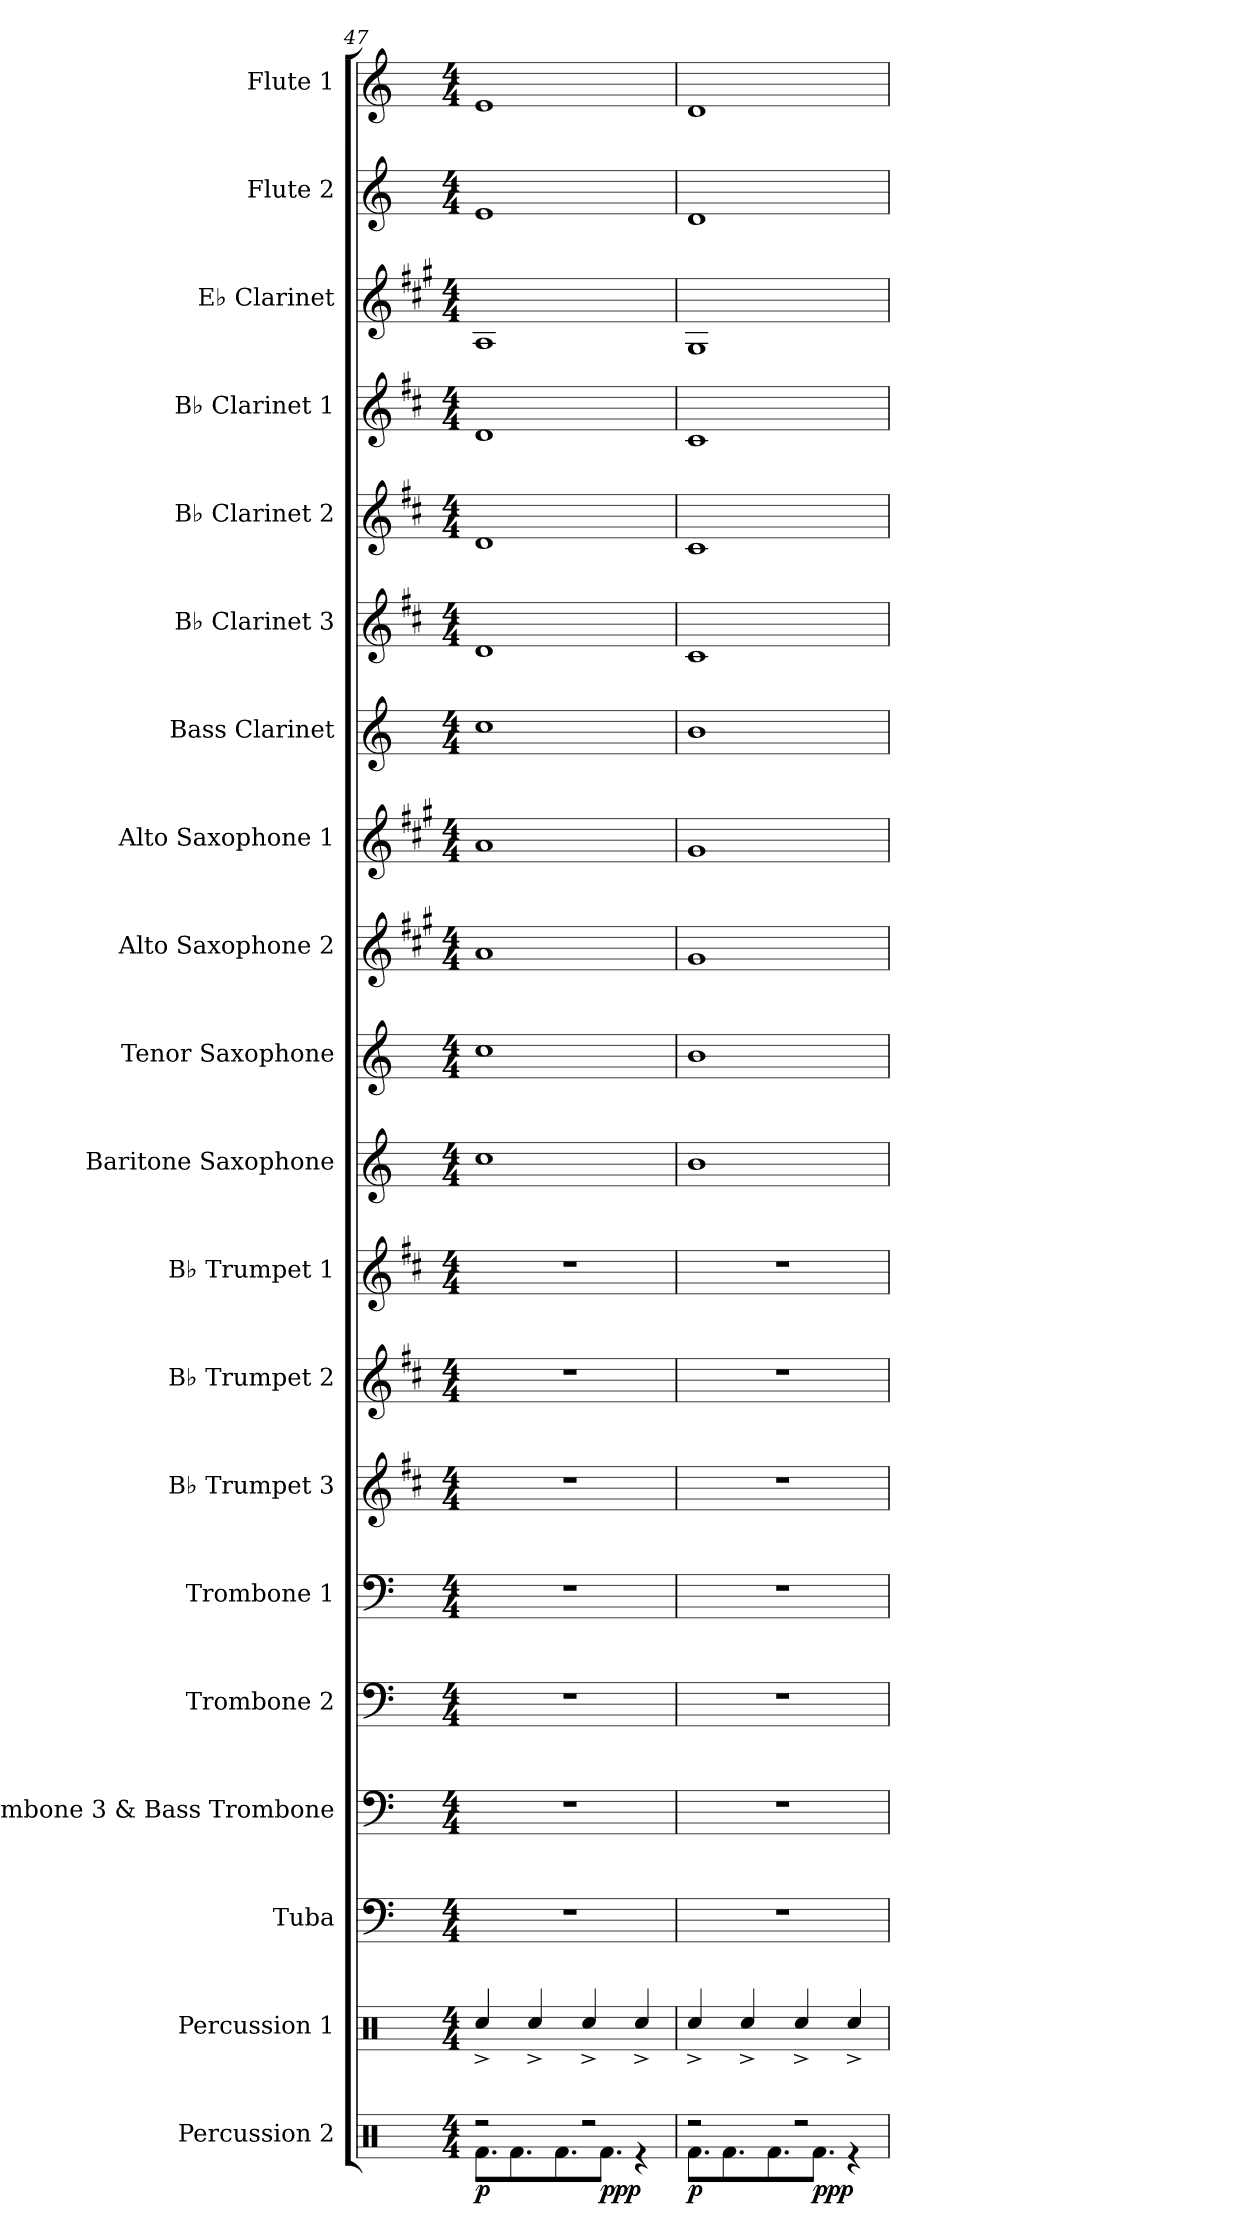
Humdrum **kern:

**kern	**dynam	**kern	**kern	**kern	**kern	**kern	**kern	**kern	**kern	**kern	**kern	**kern	**kern	**kern	**kern	**kern	**kern	**kern	**kern	**kern
*part20	*part20	*part19	*part18	*part17	*part16	*part15	*part14	*part13	*part12	*part11	*part10	*part9	*part8	*part7	*part6	*part5	*part4	*part3	*part2	*part1
*staff20	*staff20	*staff19	*staff18	*staff17	*staff16	*staff15	*staff14	*staff13	*staff12	*staff11	*staff10	*staff9	*staff8	*staff7	*staff6	*staff5	*staff4	*staff3	*staff2	*staff1
*I"Percussion 2	*	*I"Percussion 1	*I"Tuba	*I"Trombone 3 &amp; Bass Trombone	*I"Trombone 2	*I"Trombone 1	*I"B♭ Trumpet 3	*I"B♭ Trumpet 2	*I"B♭ Trumpet 1	*I"Baritone Saxophone	*I"Tenor Saxophone	*I"Alto Saxophone 2	*I"Alto Saxophone 1	*I"Bass Clarinet	*I"B♭ Clarinet 3	*I"B♭ Clarinet 2	*I"B♭ Clarinet 1	*I"E♭ Clarinet	*I"Flute 2	*I"Flute 1
*I'Perc. 2	*	*I'Perc. 1	*I'Tba.	*I'Tbn. 3 B. Tbn.	*I'Tbn. 2	*I'Tbn. 1	*I'B♭ Tpt. 3	*I'B♭ Tpt. 2	*I'B♭ Tpt. 1	*I'Bar. Sax.	*I'T. Sax.	*I'A. Sax. 2	*I'A. Sax. 1	*I'B. Cl.	*I'B♭ Cl. 3	*I'B♭ Cl. 2	*I'B♭ Cl. 1	*I'E♭ Cl.	*I'Fl. 2	*I'Fl. 1
*clefX	*	*clefX	*clefF4	*clefF4	*clefF4	*clefF4	*clefG2	*clefG2	*clefG2	*clefG2	*clefG2	*clefG2	*clefG2	*clefG2	*clefG2	*clefG2	*clefG2	*clefG2	*clefG2	*clefG2
*	*	*	*	*	*	*	*ITrd1c2	*ITrd1c2	*ITrd1c2	*ITrd12c21	*ITrd8c14	*ITrd5c9	*ITrd5c9	*ITrd8c14	*ITrd1c2	*ITrd1c2	*ITrd1c2	*ITrd-2c-3	*	*
*k[]	*	*k[]	*k[]	*k[]	*k[]	*k[]	*k[]	*k[]	*k[]	*k[]	*k[]	*k[]	*k[]	*k[]	*k[]	*k[]	*k[]	*k[]	*k[]	*k[]
*M4/4	*	*M4/4	*M4/4	*M4/4	*M4/4	*M4/4	*M4/4	*M4/4	*M4/4	*M4/4	*M4/4	*M4/4	*M4/4	*M4/4	*M4/4	*M4/4	*M4/4	*M4/4	*M4/4	*M4/4
=47	=47	=47	=47	=47	=47	=47	=47	=47	=47	=47	=47	=47	=47	=47	=47	=47	=47	=47	=47	=47
*^	*	*	*	*	*	*	*	*	*	*	*	*	*	*	*	*	*	*	*	*
!	!	!LO:DY:b	!	!	!	!	!	!	!	!	!	!	!	!	!	!	!	!	!	!	!
2r	8.Rf\L	p	4Rcc^/	1r	1r	1r	1r	1r	1r	1r	1c	1c	1c	1c	1c	1c	1c	1c	1c	1e	1e
.	8.Rf\	.	.	.	.	.	.	.	.	.	.	.	.	.	.	.	.	.	.	.	.
.	.	.	4Rcc^/	.	.	.	.	.	.	.	.	.	.	.	.	.	.	.	.	.	.
.	8.Rf\	.	.	.	.	.	.	.	.	.	.	.	.	.	.	.	.	.	.	.	.
2r	.	.	4Rcc^/	.	.	.	.	.	.	.	.	.	.	.	.	.	.	.	.	.	.
!	!	!LO:DY:b	!	!	!	!	!	!	!	!	!	!	!	!	!	!	!	!	!	!	!
.	8.Rf\J	ppp	.	.	.	.	.	.	.	.	.	.	.	.	.	.	.	.	.	.	.
.	4r	.	4Rcc^/	.	.	.	.	.	.	.	.	.	.	.	.	.	.	.	.	.	.
=48	=48	=48	=48	=48	=48	=48	=48	=48	=48	=48	=48	=48	=48	=48	=48	=48	=48	=48	=48	=48	=48
!	!	!LO:DY:b	!	!	!	!	!	!	!	!	!	!	!	!	!	!	!	!	!	!	!
2r	8.Rf\L	p	4Rcc^/	1r	1r	1r	1r	1r	1r	1r	1B	1B	1B	1B	1B	1B	1B	1B	1B	1d	1d
.	8.Rf\	.	.	.	.	.	.	.	.	.	.	.	.	.	.	.	.	.	.	.	.
.	.	.	4Rcc^/	.	.	.	.	.	.	.	.	.	.	.	.	.	.	.	.	.	.
.	8.Rf\	.	.	.	.	.	.	.	.	.	.	.	.	.	.	.	.	.	.	.	.
2r	.	.	4Rcc^/	.	.	.	.	.	.	.	.	.	.	.	.	.	.	.	.	.	.
!	!	!LO:DY:b	!	!	!	!	!	!	!	!	!	!	!	!	!	!	!	!	!	!	!
.	8.Rf\J	ppp	.	.	.	.	.	.	.	.	.	.	.	.	.	.	.	.	.	.	.
.	4r	.	4Rcc^/	.	.	.	.	.	.	.	.	.	.	.	.	.	.	.	.	.	.
*v	*v	*	*	*	*	*	*	*	*	*	*	*	*	*	*	*	*	*	*	*	*
=	=	=	=	=	=	=	=	=	=	=	=	=	=	=	=	=	=	=	=	=
*-	*-	*-	*-	*-	*-	*-	*-	*-	*-	*-	*-	*-	*-	*-	*-	*-	*-	*-	*-	*-
